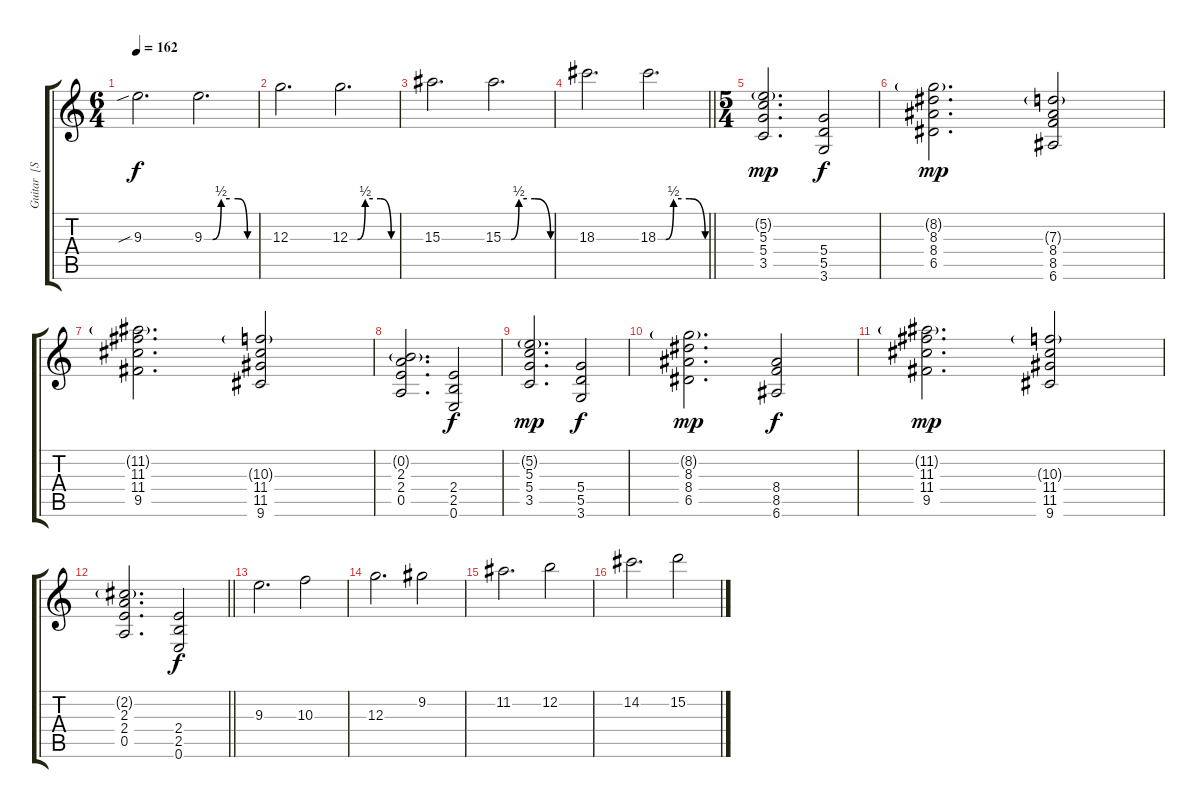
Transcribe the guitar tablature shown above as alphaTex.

\track ("Guitar  [Steven Wilson]" "Guitar  [S") {instrument overdrivenguitar}
\staff {score tabs}
\tuning (E4 B3 G3 D3 A2 E2) {hide}
\ts (6 4)
\tempo 162
\clef g2
\ks c
9.3{sib}.2{d dy f} 9.3{be (custom 0 0 10 0 20 2 30 2 40 2 51 0 60 0)}.2{d} |
12.3.2{d} 12.3{be (custom 0 0 10 0 20 2 30 2 40 2 54 0 60 0)}.2{d} |
15.3.2{d} 15.3{be (custom 0 0 10 0 20 2 30 2 40 2 60 0)}.2{d} |
\barLineRight lightlight
18.3.2{d} 18.3{be (custom 0 0 10 0 20 2 30 2 40 2 60 0)}.2{d} |
\ts (5 4)
\section ("" "")
(5.2{g} 5.3 5.4 3.5).2{d dy mp} (5.4 5.5 3.6).2{dy f} |
(8.2{g} 8.3 8.4 6.5).2{d dy mp} (7.3{g} 8.4 8.5 6.6).2 |
(11.2{g} 11.3 11.4 9.5).2{d} (10.3{g} 11.4 11.5 9.6).2 |
(0.2{g} 2.3 2.4 0.5).2{d} (2.4 2.5 0.6).2{dy f} |
(5.2{g} 5.3 5.4 3.5).2{d dy mp} (5.4 5.5 3.6).2{dy f} |
(8.2{g} 8.3 8.4 6.5).2{d dy mp} (8.4 8.5 6.6).2{dy f} |
(11.2{g} 11.3 11.4 9.5).2{d dy mp} (10.3{g} 11.4 11.5 9.6).2 |
\barLineRight lightlight
(2.2{g} 2.3 2.4 0.5).2{d} (2.4 2.5 0.6).2{dy f} |
\section ("" "")
9.3.2{d} 10.3.2 |
12.3.2{d} 9.2.2 |
11.2.2{d} 12.2.2 |
14.2.2{d} 15.2.2
